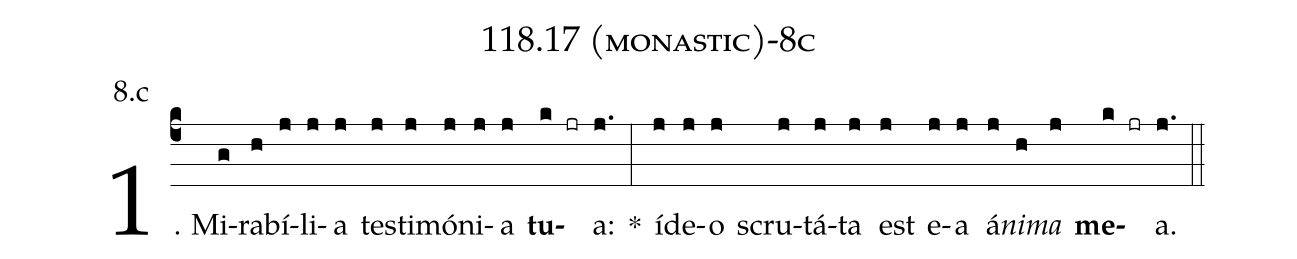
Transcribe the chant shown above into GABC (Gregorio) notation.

name: 118.17 (monastic)-8c;
annotation: 8.c;
%%
(c4)1. Mi(g)ra(h)bí(j)li(j)a(j) tes(j)ti(j)mó(j)ni(j)a(j) <b>tu</b>(k jr)a:(j.) *(:) íd(j)e(j)o(j) scru(j)tá(j)ta(j) est(j) e(j)a(j) á(j)<i>ni</i>(h)<i>ma</i>(j) <b>me</b>(k jr)a.(j.) (::)
